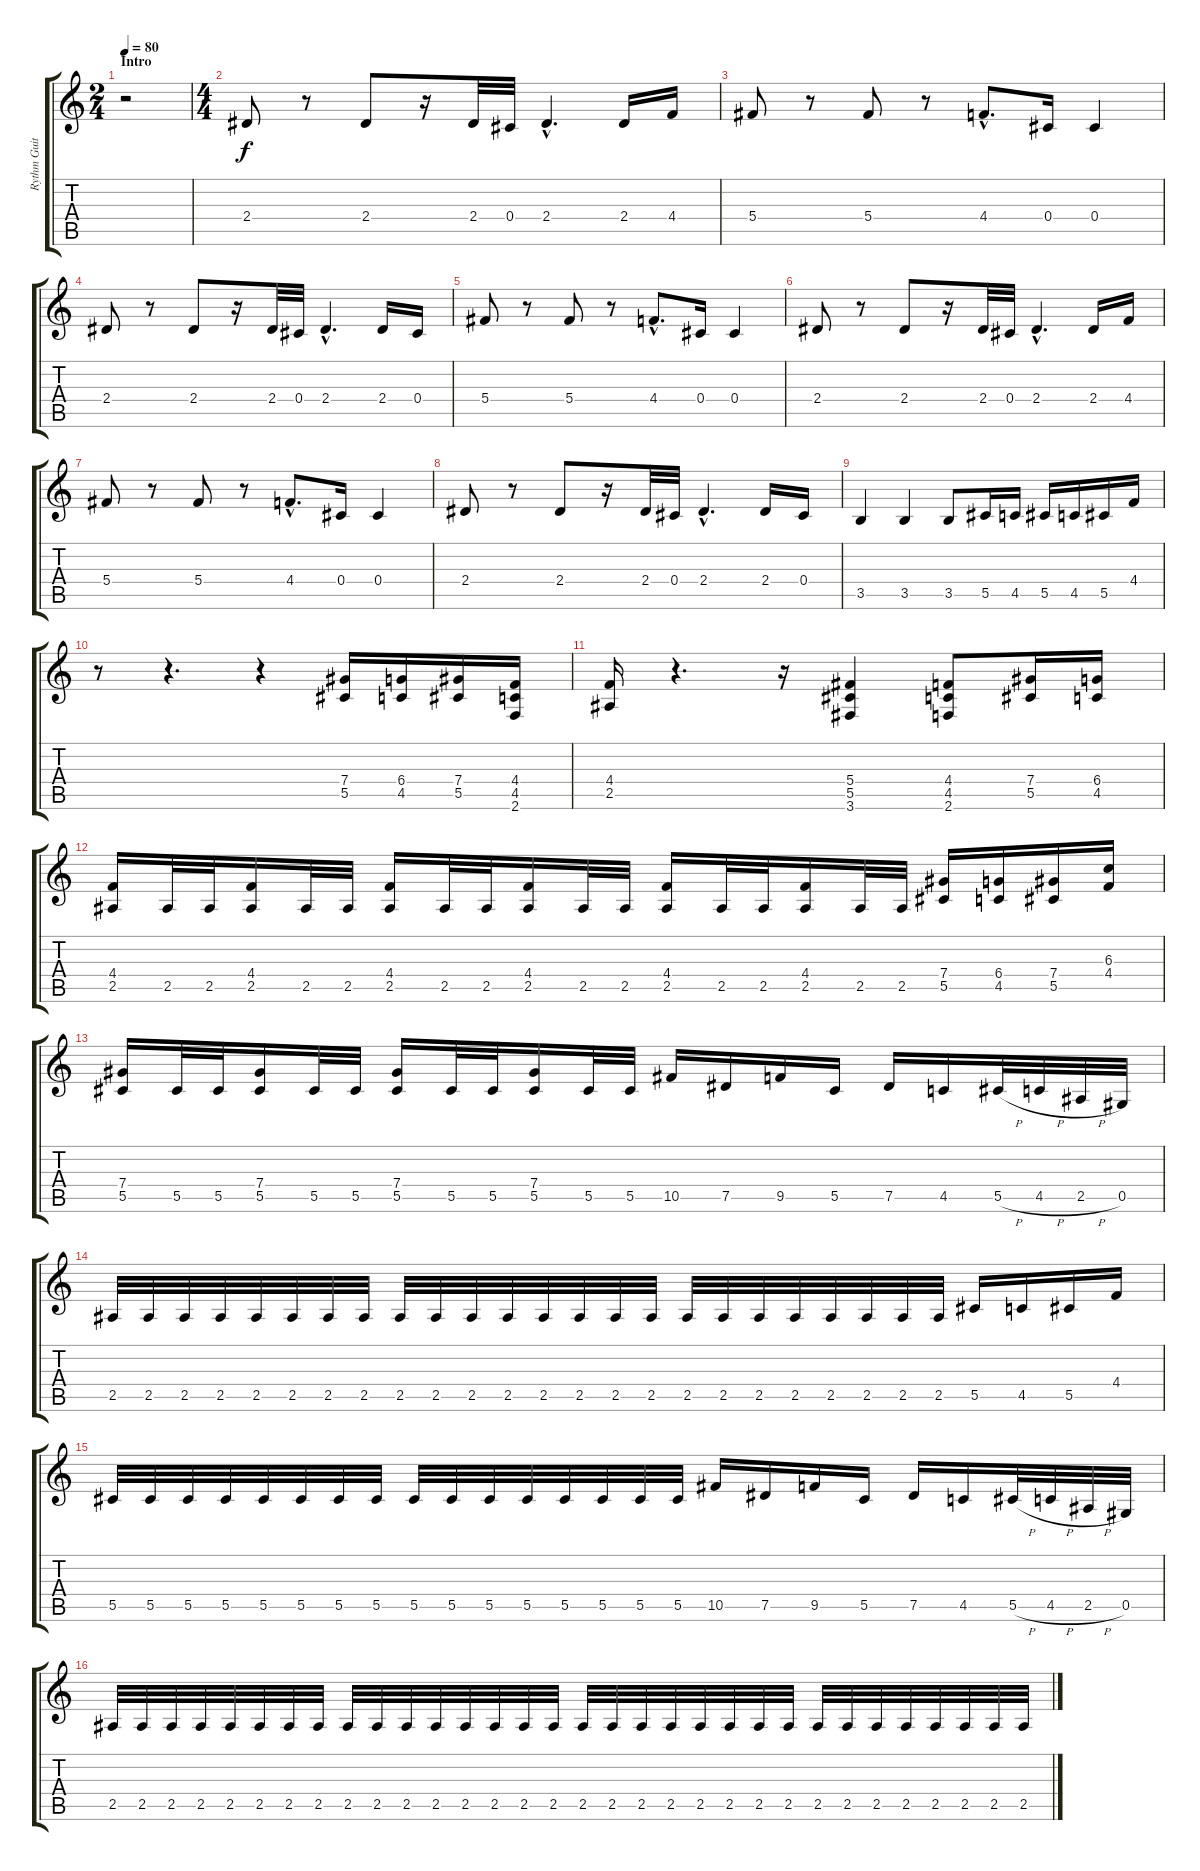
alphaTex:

\track ("Rythm Guitar 1" "Rythm Guit") {instrument distortionguitar}
\staff {score tabs}
\tuning (Eb4 Bb3 Gb3 Db3 Ab2 Eb2) {hide}
\ts (2 4)
\section ("" "Intro")
\tempo 80
\clef g2
\ks c
r.2{dy f instrument distortionguitar} |
\ts (4 4)
2.4.8 r.8 2.4.8 r.16 2.4.32 0.4.32 2.4{hac}.4{d} 2.4.16 4.4.16 |
5.4.8 r.8 5.4.8 r.8 4.4{hac}.8{d} 0.4.16 0.4.4 |
2.4.8 r.8 2.4.8 r.16 2.4.32 0.4.32 2.4{hac}.4{d} 2.4.16 0.4.16 |
5.4.8 r.8 5.4.8 r.8 4.4{hac}.8{d} 0.4.16 0.4.4 |
2.4.8 r.8 2.4.8 r.16 2.4.32 0.4.32 2.4{hac}.4{d} 2.4.16 4.4.16 |
5.4.8 r.8 5.4.8 r.8 4.4{hac}.8{d} 0.4.16 0.4.4 |
2.4.8 r.8 2.4.8 r.16 2.4.32 0.4.32 2.4{hac}.4{d} 2.4.16 0.4.16 |
3.5.4 3.5.4 3.5.8 5.5.16 4.5.16 5.5.16 4.5.16 5.5.16 4.4.16 |
r.8 r.4{d} r.4 (7.4 5.5).16 (6.4 4.5).16 (7.4 5.5).16 (4.4 4.5 2.6).16 |
(4.4 2.5).16 r.4{d} r.16 (5.4 5.5 3.6).4 (4.4 4.5 2.6).8 (7.4 5.5).16 (6.4 4.5).16 |
(4.4 2.5).16{volume 12} 2.5.32 2.5.32 (4.4 2.5).16 2.5.32 2.5.32 (4.4 2.5).16 2.5.32 2.5.32 (4.4 2.5).16 2.5.32 2.5.32 (4.4 2.5).16 2.5.32 2.5.32 (4.4 2.5).16 2.5.32 2.5.32 (7.4 5.5).16 (6.4 4.5).16 (7.4 5.5).16 (6.3 4.4).16 |
(7.4 5.5).16 5.5.32 5.5.32 (7.4 5.5).16 5.5.32 5.5.32 (7.4 5.5).16 5.5.32 5.5.32 (7.4 5.5).16 5.5.32 5.5.32 10.5.16 7.5.16 9.5.16 5.5.16 7.5.16 4.5.16 5.5{h}.32 4.5{h}.32 2.5{h}.32 0.5.32 |
2.5.32 2.5.32 2.5.32 2.5.32 2.5.32 2.5.32 2.5.32 2.5.32 2.5.32 2.5.32 2.5.32 2.5.32 2.5.32 2.5.32 2.5.32 2.5.32 2.5.32 2.5.32 2.5.32 2.5.32 2.5.32 2.5.32 2.5.32 2.5.32 5.5.16 4.5.16 5.5.16 4.4.16 |
5.5.32 5.5.32 5.5.32 5.5.32 5.5.32 5.5.32 5.5.32 5.5.32 5.5.32 5.5.32 5.5.32 5.5.32 5.5.32 5.5.32 5.5.32 5.5.32 10.5.16 7.5.16 9.5.16 5.5.16 7.5.16 4.5.16 5.5{h}.32 4.5{h}.32 2.5{h}.32 0.5.32 |
2.5.32 2.5.32 2.5.32 2.5.32 2.5.32 2.5.32 2.5.32 2.5.32 2.5.32 2.5.32 2.5.32 2.5.32 2.5.32 2.5.32 2.5.32 2.5.32 2.5.32 2.5.32 2.5.32 2.5.32 2.5.32 2.5.32 2.5.32 2.5.32 2.5.32 2.5.32 2.5.32 2.5.32 2.5.32 2.5.32 2.5.32 2.5.32
